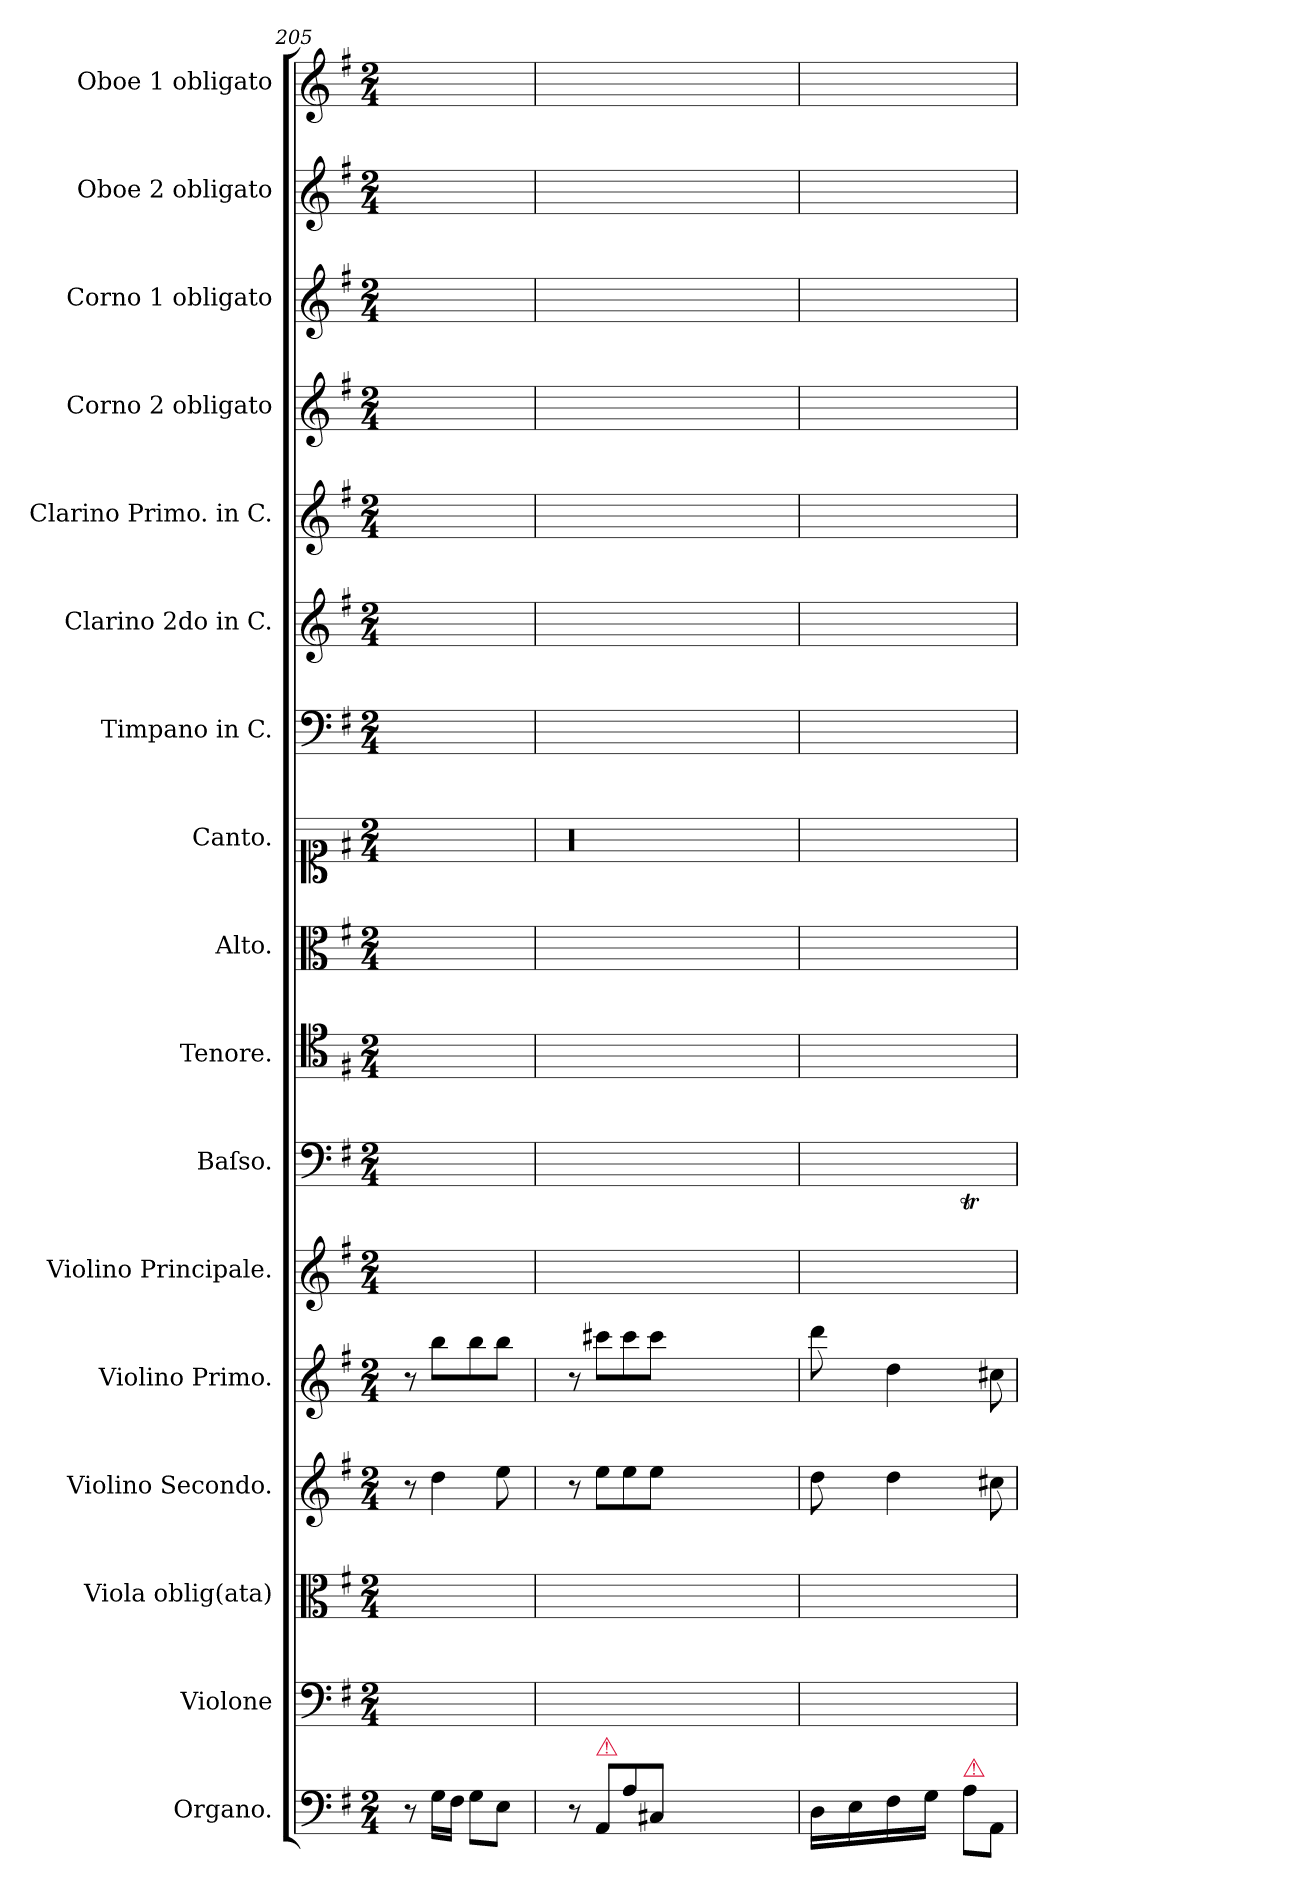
**kern	**kern	**kern	**kern	**kern	**kern	**kern	**kern	**kern	**kern	**kern	**kern	**kern	**kern	**kern	**kern	**kern
*part17	*part16	*part15	*part14	*part13	*part12	*part11	*part10	*part9	*part8	*part7	*part6	*part5	*part4	*part3	*part2	*part1
*staff17	*staff16	*staff15	*staff14	*staff13	*staff12	*staff11	*staff10	*staff9	*staff8	*staff7	*staff6	*staff5	*staff4	*staff3	*staff2	*staff1
*I"Organo.	*I"Violone	*I"Viola oblig(ata)	*I"Violino Secondo.	*I"Violino Primo.	*I"Violino Principale.	*I"Baſso.	*I"Tenore.	*I"Alto.	*I"Canto.	*I"Timpano in C.	*I"Clarino 2do in C.	*I"Clarino Primo. in C.	*I"Corno 2 obligato	*I"Corno 1 obligato	*I"Oboe 2 obligato	*I"Oboe 1 obligato
*I'Org.	*I'Vlne	*I'Vla.	*	*I'Vn I	*I'Vln. Princ.	*I'B.	*I'T.	*I'A.	*I'C.	*I'Timp.	*I'Clno 2 in C.	*I'Clno 1 in C	*I'[C. 2 obl.]	*I'[C. 1 obl.]	*I'[Ob. 2]	*I'[Ob. 1]
*clefF4	*clefF4	*clefC3	*clefG2	*clefG2	*clefG2	*clefF4	*clefC4	*clefC3	*clefC1	*clefF4	*clefG2	*clefG2	*clefG2	*clefG2	*clefG2	*clefG2
*k[f#]	*k[f#]	*k[f#]	*k[f#]	*k[f#]	*k[f#]	*k[f#]	*k[f#]	*k[f#]	*k[f#]	*k[f#]	*k[f#]	*k[f#]	*k[f#]	*k[f#]	*k[f#]	*k[f#]
*G:	*G:	*G:	*G:	*G:	*G:	*G:	*G:	*G:	*G:	*G:	*G:	*G:	*G:	*G:	*G:	*G:
*M2/4	*M2/4	*M2/4	*M2/4	*M2/4	*M2/4	*M2/4	*M2/4	*M2/4	*M2/4	*M2/4	*M2/4	*M2/4	*M2/4	*M2/4	*M2/4	*M2/4
=205	=205	=205	=205	=205	=205	=205	=205	=205	=205	=205	=205	=205	=205	=205	=205	=205
.	.	.	.	.	8qqccc/yy	.	.	.	.	.	.	.	.	.	.	.
8r	2ryy	2ryy	8r	8r	8bb\yy	2ryy	2ryy	2ryy	2ryy	2ryy	2ryy	2ryy	2ryy	2ryy	2ryy	2ryy
16G\LL	.	.	4dd\	8bb\L	4bb\yy	.	.	.	.	.	.	.	.	.	.	.
16F#\JJ	.	.	.	.	.	.	.	.	.	.	.	.	.	.	.	.
8G\L	.	.	.	8bb\	.	.	.	.	.	.	.	.	.	.	.	.
8E\J	.	.	8ee\	8bb\J	16ggg\LLyy	.	.	.	.	.	.	.	.	.	.	.
.	.	.	.	.	16eee\JJyy	.	.	.	.	.	.	.	.	.	.	.
=206	=206	=206	=206	=206	=206	=206	=206	=206	=206	=206	=206	=206	=206	=206	=206	=206
.	.	.	.	.	8qqddd/yy	.	.	.	.	.	.	.	.	.	.	.
!	!	!	!	!	!	!	!	!	!LO:N:vis=00	!	!	!	!	!	!	!
8r	2ryy	2ryy	8r	8r	8ccc#X\yy	2ryy	2ryy	2ryy	0r	2ryy	2ryy	2ryy	2ryy	2ryy	2ryy	2ryy
!LO:TX:a:color=crimson:t=⚠	!	!	!	!	!	!	!	!	!	!	!	!	!	!	!	!
8AA/L	.	.	8ee\L	8ccc#X\L	4ccc#\yy	.	.	.	.	.	.	.	.	.	.	.
8A\	.	.	8ee\	8ccc#\	.	.	.	.	.	.	.	.	.	.	.	.
8C#X/J	.	.	8ee\J	8ccc#\J	8ggg\yy	.	.	.	.	.	.	.	.	.	.	.
1.ryy	1.ryy	1.ryy	1.ryy	1.ryy	1.ryy	1.ryy	1.ryy	1.ryy	.	1.ryy	1.ryy	1.ryy	1.ryy	1.ryy	1.ryy	1.ryy
=207	=207	=207	=207	=207	=207	=207	=207	=207	=207	=207	=207	=207	=207	=207	=207	=207
16D\LL	2ryy	2ryy	8dd\	8ddd\	32fff#\LLLyy	2ryy	2ryy	2ryy	2ryy	2ryy	2ryy	2ryy	2ryy	2ryy	2ryy	2ryy
.	.	.	.	.	32ddd\yy	.	.	.	.	.	.	.	.	.	.	.
16E\	.	.	.	.	32ggg\yy	.	.	.	.	.	.	.	.	.	.	.
.	.	.	.	.	32ddd\JJJyy	.	.	.	.	.	.	.	.	.	.	.
16F#\	.	.	4dd\	4dd\	32aaa\LLLyy	.	.	.	.	.	.	.	.	.	.	.
.	.	.	.	.	32ddd\yy	.	.	.	.	.	.	.	.	.	.	.
16G\JJ	.	.	.	.	32bbb\yy	.	.	.	.	.	.	.	.	.	.	.
.	.	.	.	.	32ddd\JJJyy	.	.	.	.	.	.	.	.	.	.	.
!LO:TX:a:color=crimson:t=⚠	!	!	!	!	!	!	!	!	!	!	!	!	!	!	!	!
8A\L	.	.	.	.	4eeeT\yy	.	.	.	.	.	.	.	.	.	.	.
8AA\J	.	.	8cc#X\	8cc#X\	.	.	.	.	.	.	.	.	.	.	.	.
=	=	=	=	=	=	=	=	=	=	=	=	=	=	=	=	=
*-	*-	*-	*-	*-	*-	*-	*-	*-	*-	*-	*-	*-	*-	*-	*-	*-
